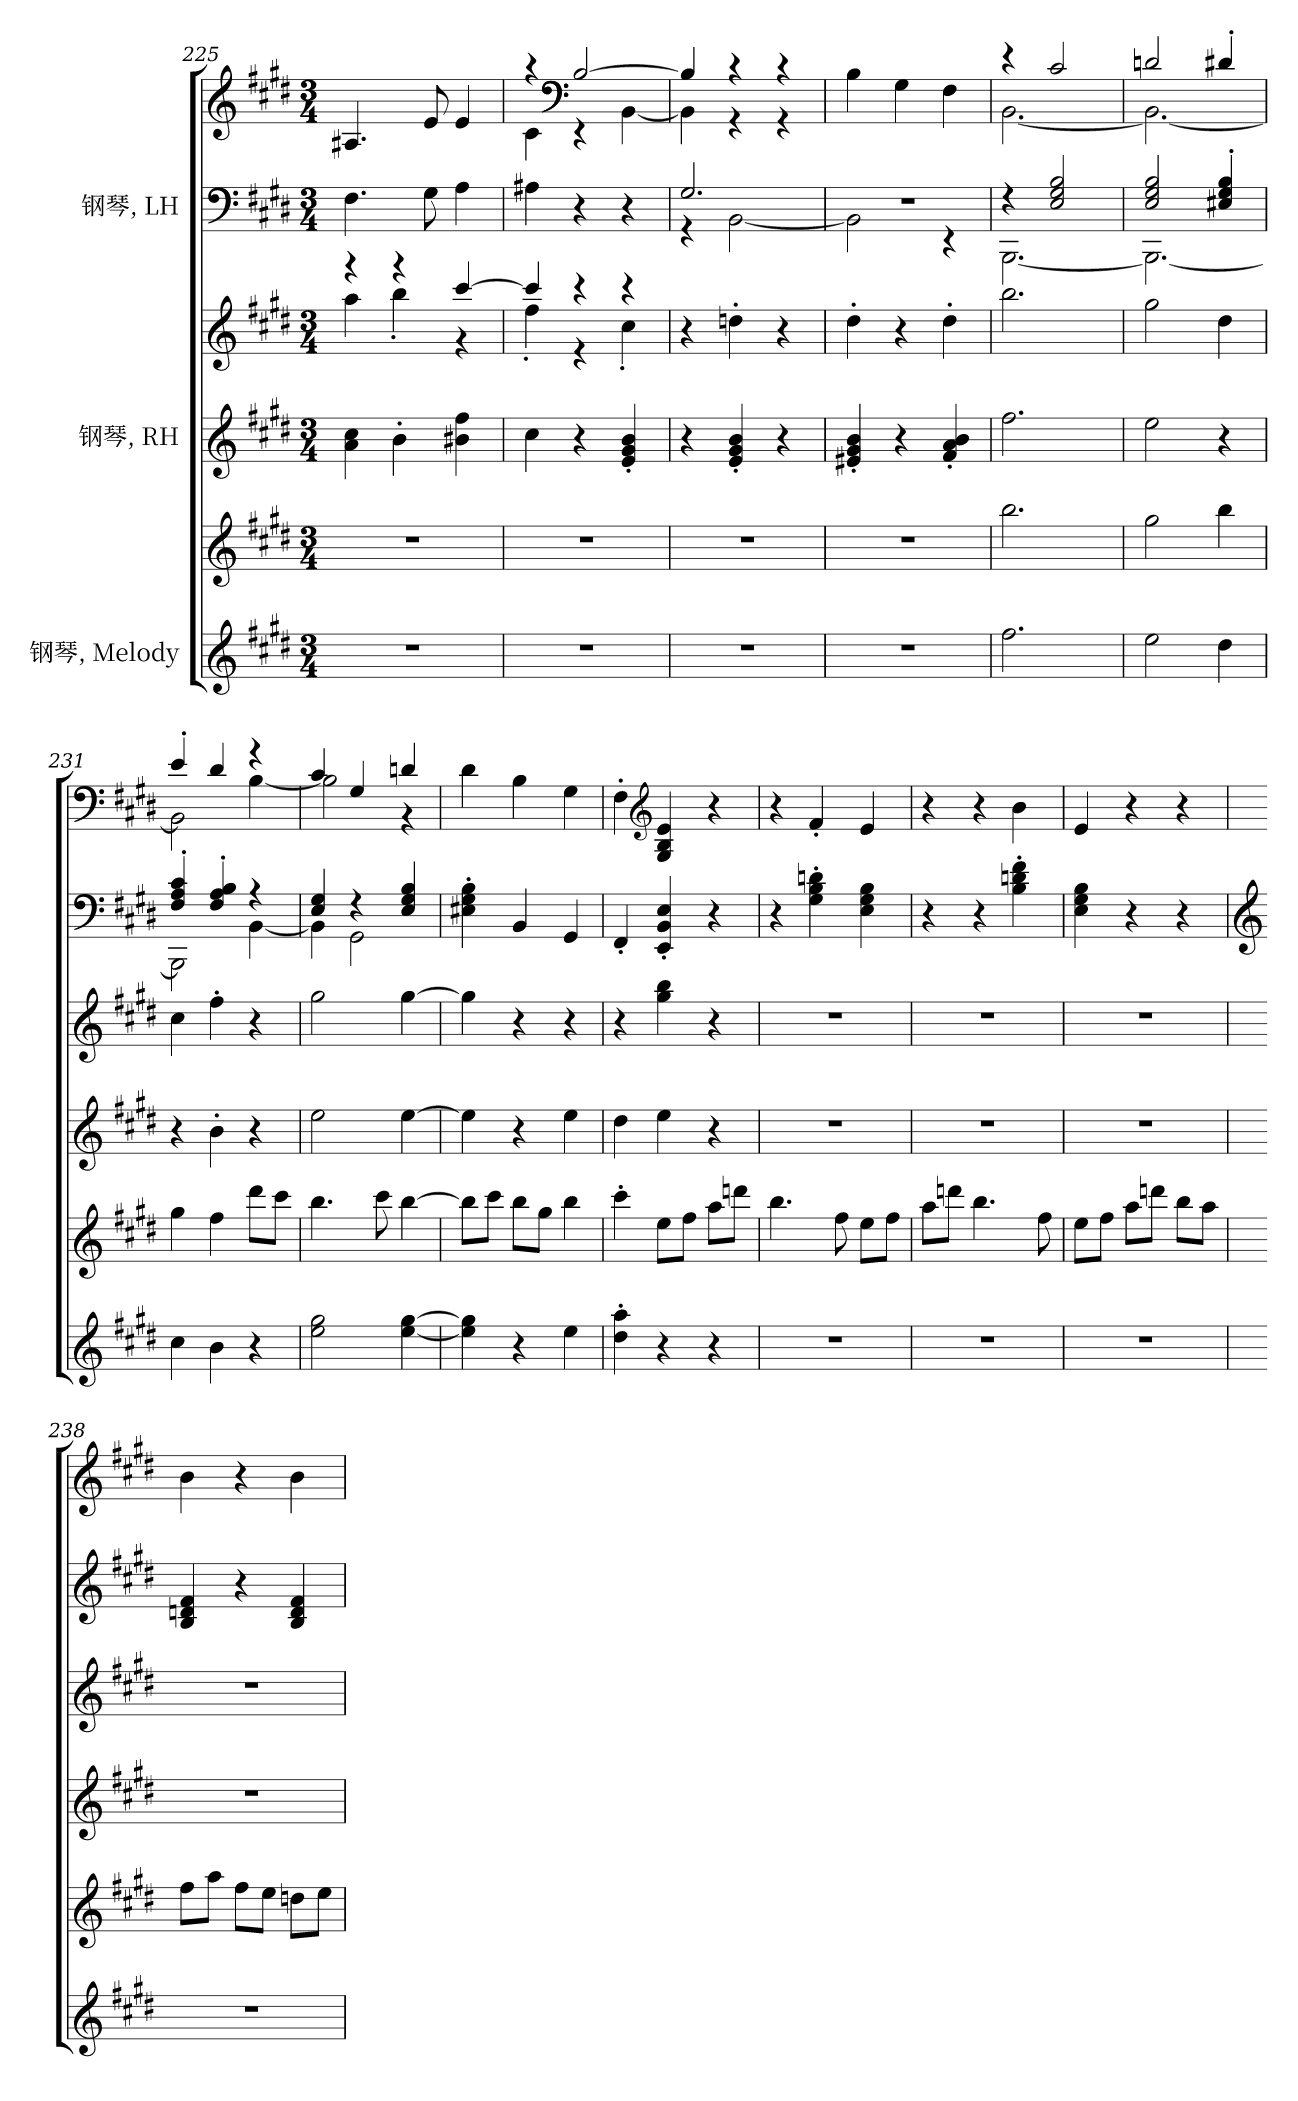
**kern	**kern	**kern	**kern	**kern	**kern
*part3	*part3	*part2	*part2	*part1	*part1
*staff6	*staff5	*staff4	*staff3	*staff2	*staff1
*I"钢琴, Melody	*	*I"钢琴, RH	*	*I"钢琴, LH	*
*clefG2	*clefG2	*clefG2	*clefG2	*clefF4	*clefG2
*k[f#c#g#d#]	*k[f#c#g#d#]	*k[f#c#g#d#]	*k[f#c#g#d#]	*k[f#c#g#d#]	*k[f#c#g#d#]
*M3/4	*M3/4	*M3/4	*M3/4	*M3/4	*M3/4
=225	=225	=225	=225	=225	=225
*	*	*	*^	*	*
2.r	2.r	4a\ 4cc#\	4r	4aa\	4.F#\	4.A#X/
.	.	4b'\	4r	4bb'\	.	.
.	.	.	.	.	8G#\	8e/
.	.	4b#X\ 4ff#\	[4ccc#/	4r	4A\	4e/
=226	=226	=226	=226	=226	=226	=226
*	*	*	*	*	*	*^
2.r	2.r	4cc#\	4ccc#/]	4ff#'\	4A#X\	4r	4c#\
*	*	*	*	*	*	*clefF4	*
.	.	4r	4r	4r	4r	[2B/	4r
.	.	4e/' 4g#/' 4b/'	4r	4cc#'\	4r	.	[4BB\
*	*	*	*v	*v	*	*	*
=227	=227	=227	=227	=227	=227	=227
*	*	*	*	*^	*	*
2.r	2.r	4r	4r	2.G#/	4r	4B/]	4BB\]
.	.	4e/' 4g#/' 4b/'	4ddn'\	.	[2BB\	4r	4r
.	.	4r	4r	.	.	4r	4r
*	*	*	*	*	*	*v	*v
!!LO:PB:g=z
=228	=228	=228	=228	=228	=228	=228
2.r	2.r	4e#X/' 4g#/' 4b/'	4dd#'\	2.r	2BB\]	4B\
.	.	4r	4r	.	.	4G#\
.	.	4f#/' 4a/' 4b/'	4dd#'\	.	4r	4F#\
=229	=229	=229	=229	=229	=229	=229
*	*	*	*	*	*	*^
2.ff#\	2.bb\	2.ff#\	2.bb\	4r	[2.BBB\	4r	[2.BB\
.	.	.	.	2E/ 2G#/ 2B/	.	2c#/	.
=230	=230	=230	=230	=230	=230	=230	=230
2ee\	2gg#\	2ee\	2gg#\	2E/ 2G#/ 2B/	2.BBB\_	2dn/	2.BB\_
4dd#\	4bb\	4r	4dd#\	4E#X/' 4G#/' 4B/'	.	4d#X'/	.
=231	=231	=231	=231	=231	=231	=231	=231
4cc#\	4gg#\	4r	4cc#\	4F#/' 4A/' 4c#/'	2BBB\]	4e'/	2BB\]
4b\	4ff#\	4b'\	4ff#'\	4F#/' 4A/' 4B/'	.	4d#/	.
4r	8ddd#\L	4r	4r	4r	[4BB\	4r	[4B\
.	8ccc#\J	.	.	.	.	.	.
=232	=232	=232	=232	=232	=232	=232	=232
2ee\ 2gg#\	4.bb\	2ee\	2gg#\	4E/ 4G#/	4BB\]	4c#/	2B\]
.	.	.	.	4r	2GG#\	4G#/	.
.	8ccc#\	.	.	.	.	.	.
[4ee\ [4gg#\	[4bb\	[4ee\	[4gg#\	4E/ 4G#/ 4B/	.	4dn/	4r
*	*	*	*	*v	*v	*	*
*	*	*	*	*	*v	*v
=233	=233	=233	=233	=233	=233
4ee\] 4gg#\]	8bb\L]	4ee\]	4gg#\]	4E#X\' 4G#\' 4B\'	4d#\
.	8ccc#\J	.	.	.	.
4r	8bb\L	4r	4r	4BB/	4B\
.	8gg#\J	.	.	.	.
4ee\	4bb\	4ee\	4r	4GG#/	4G#\
!!LO:LB:g=z
=234	=234	=234	=234	=234	=234
4dd#\' 4aa\'	4ccc#'\	4dd#\	4r	4FF#'/	4F#'\
*	*	*	*	*	*clefG2
4r	8ee\L	4ee\	4gg#\ 4bb\	4EE/' 4BB/' 4E/'	4G#/ 4B/ 4e/
.	8ff#\J	.	.	.	.
4r	8aa\L	4r	4r	4r	4r
.	8dddn\J	.	.	.	.
=235	=235	=235	=235	=235	=235
2.r	4.bb\	2.r	2.r	4r	4r
.	.	.	.	4G#\' 4B\' 4dn\'	4f#'/
.	8ff#\	.	.	.	.
.	8ee\L	.	.	4E\ 4G#\ 4B\	4e/
.	8ff#\J	.	.	.	.
=236	=236	=236	=236	=236	=236
2.r	8aa\L	2.r	2.r	4r	4r
.	8dddn\J	.	.	.	.
.	4.bb\	.	.	4r	4r
.	.	.	.	4B\' 4dn\' 4f#\'	4b\
.	8ff#\	.	.	.	.
=237	=237	=237	=237	=237	=237
2.r	8ee\L	2.r	2.r	4E\ 4G#\ 4B\	4e/
.	8ff#\J	.	.	.	.
.	8aa\L	.	.	4r	4r
.	8dddn\J	.	.	.	.
.	8bb\L	.	.	4r	4r
.	8aa\J	.	.	.	.
=238	=238	=238	=238	=238	=238
*	*	*	*	*clefG2	*
2.r	8ff#\L	2.r	2.r	4B/ 4dn/ 4f#/	4b\
.	8aa\J	.	.	.	.
.	8ff#\L	.	.	4r	4r
.	8ee\J	.	.	.	.
.	8ddn\L	.	.	4B/ 4d/ 4f#/	4b\
.	8ee\J	.	.	.	.
=	=	=	=	=	=
*-	*-	*-	*-	*-	*-
